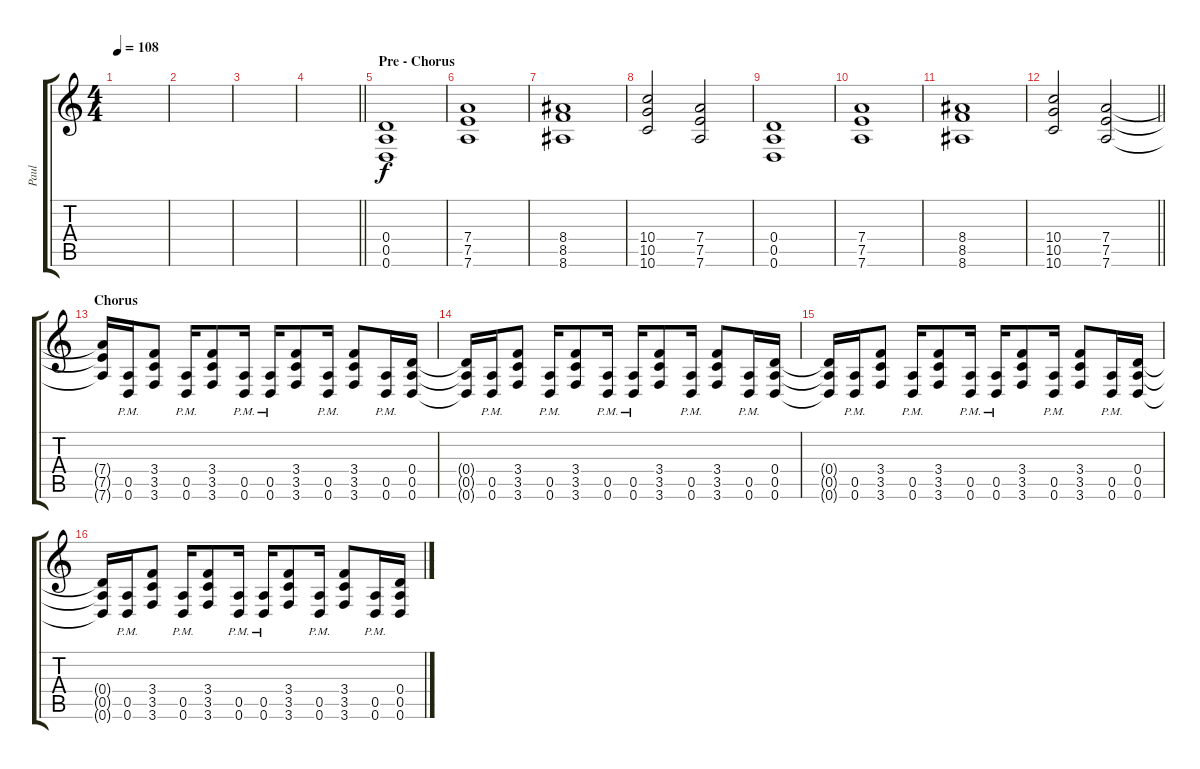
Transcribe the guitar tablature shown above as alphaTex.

\track ("Paul" "Paul") {instrument distortionguitar}
\staff {score tabs}
\tuning (E4 B3 G3 D3 A2 D2) {hide}
\ts (4 4)
\tempo 108
\clef g2
\ks c
|
|
|
\barLineRight lightlight
|
\section ("" "Pre - Chorus")
(0.4 0.5 0.6).1 |
(7.4 7.5 7.6).1 |
(8.4 8.5 8.6).1 |
(10.4 10.5 10.6).2 (7.4 7.5 7.6).2 |
(0.4 0.5 0.6).1 |
(7.4 7.5 7.6).1 |
(8.4 8.5 8.6).1 |
\barLineRight lightlight
(10.4 10.5 10.6).2 (7.4 7.5 7.6).2 |
\section ("" "Chorus")
(7.4{t} 7.5{t} 7.6{t}).16 (0.5{pm} 0.6{pm}).16 (3.4 3.5 3.6).8 (0.5{pm} 0.6{pm}).16 (3.4 3.5 3.6).8 (0.5{pm} 0.6{pm}).16 (0.5{pm} 0.6{pm}).16 (3.4 3.5 3.6).8 (0.5{pm} 0.6{pm}).16 (3.4 3.5 3.6).8 (0.5{pm} 0.6{pm}).16 (0.4 0.5 0.6).16 |
(0.4{t} 0.5{t} 0.6{t}).16 (0.5{pm} 0.6{pm}).16 (3.4 3.5 3.6).8 (0.5{pm} 0.6{pm}).16 (3.4 3.5 3.6).8 (0.5{pm} 0.6{pm}).16 (0.5{pm} 0.6{pm}).16 (3.4 3.5 3.6).8 (0.5{pm} 0.6{pm}).16 (3.4 3.5 3.6).8 (0.5{pm} 0.6{pm}).16 (0.4 0.5 0.6).16 |
(0.4{t} 0.5{t} 0.6{t}).16 (0.5{pm} 0.6{pm}).16 (3.4 3.5 3.6).8 (0.5{pm} 0.6{pm}).16 (3.4 3.5 3.6).8 (0.5{pm} 0.6{pm}).16 (0.5{pm} 0.6{pm}).16 (3.4 3.5 3.6).8 (0.5{pm} 0.6{pm}).16 (3.4 3.5 3.6).8 (0.5{pm} 0.6{pm}).16 (0.4 0.5 0.6).16 |
(0.4{t} 0.5{t} 0.6{t}).16 (0.5{pm} 0.6{pm}).16 (3.4 3.5 3.6).8 (0.5{pm} 0.6{pm}).16 (3.4 3.5 3.6).8 (0.5{pm} 0.6{pm}).16 (0.5{pm} 0.6{pm}).16 (3.4 3.5 3.6).8 (0.5{pm} 0.6{pm}).16 (3.4 3.5 3.6).8 (0.5{pm} 0.6{pm}).16 (0.4 0.5 0.6).16
